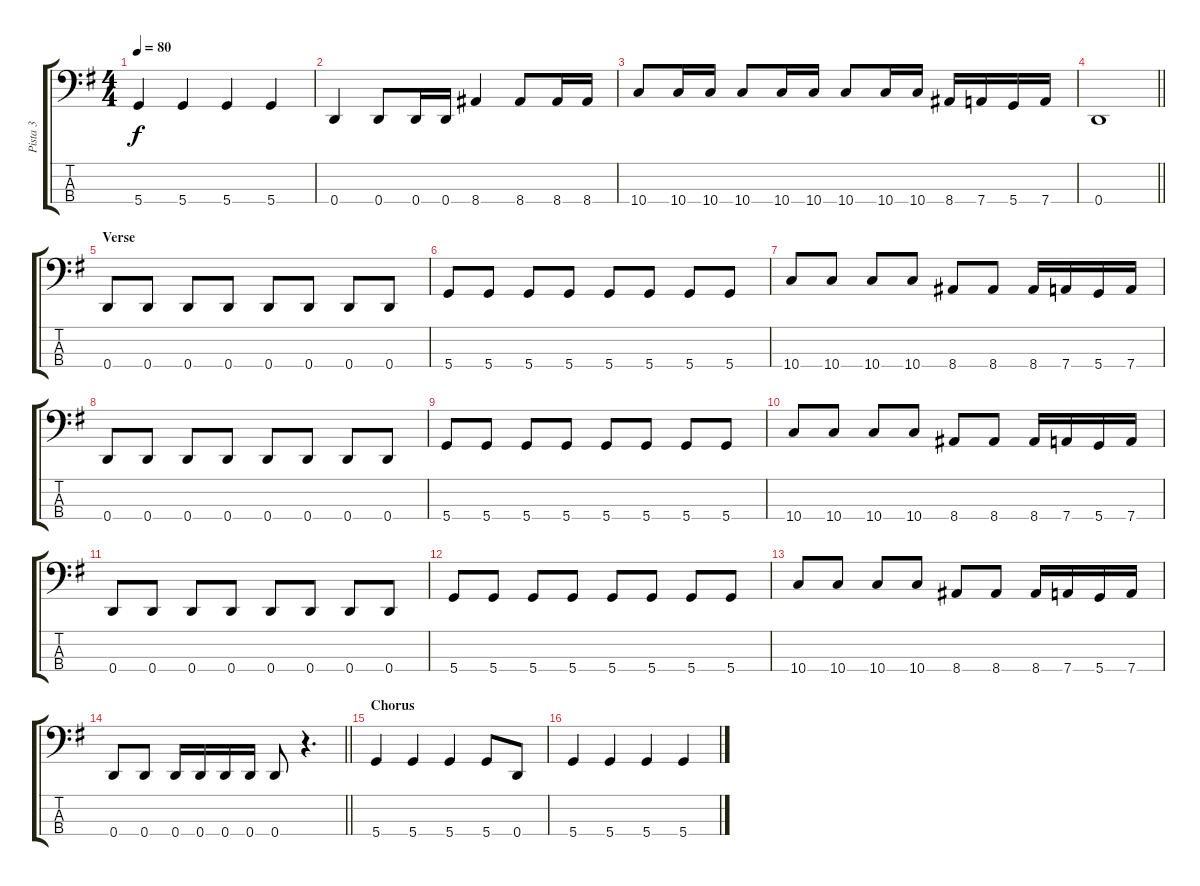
\track ("Pista 3" "Pista 3") {instrument electricbasspick}
\staff {score tabs}
\tuning (G2 D2 A1 D1) {hide}
\ts (4 4)
\tempo 80
\clef f4
\ks eminor
5.4.4{dy f} 5.4.4 5.4.4 5.4.4 |
0.4.4 0.4.8 0.4.16 0.4.16 8.4.4 8.4.8 8.4.16 8.4.16 |
10.4.8 10.4.16 10.4.16 10.4.8 10.4.16 10.4.16 10.4.8 10.4.16 10.4.16 8.4.16 7.4.16 5.4.16 7.4.16 |
\barLineRight lightlight
0.4.1 |
\section ("" "Verse")
0.4.8 0.4.8 0.4.8 0.4.8 0.4.8 0.4.8 0.4.8 0.4.8 |
5.4.8 5.4.8 5.4.8 5.4.8 5.4.8 5.4.8 5.4.8 5.4.8 |
10.4.8 10.4.8 10.4.8 10.4.8 8.4.8 8.4.8 8.4.16 7.4.16 5.4.16 7.4.16 |
0.4.8 0.4.8 0.4.8 0.4.8 0.4.8 0.4.8 0.4.8 0.4.8 |
5.4.8 5.4.8 5.4.8 5.4.8 5.4.8 5.4.8 5.4.8 5.4.8 |
10.4.8 10.4.8 10.4.8 10.4.8 8.4.8 8.4.8 8.4.16 7.4.16 5.4.16 7.4.16 |
0.4.8 0.4.8 0.4.8 0.4.8 0.4.8 0.4.8 0.4.8 0.4.8 |
5.4.8 5.4.8 5.4.8 5.4.8 5.4.8 5.4.8 5.4.8 5.4.8 |
10.4.8 10.4.8 10.4.8 10.4.8 8.4.8 8.4.8 8.4.16 7.4.16 5.4.16 7.4.16 |
\barLineRight lightlight
0.4.8 0.4.8 0.4.16 0.4.16 0.4.16 0.4.16 0.4.8 r.4{d} |
\section ("" "Chorus")
5.4.4 5.4.4 5.4.4 5.4.8 0.4.8 |
5.4.4 5.4.4 5.4.4 5.4.4
